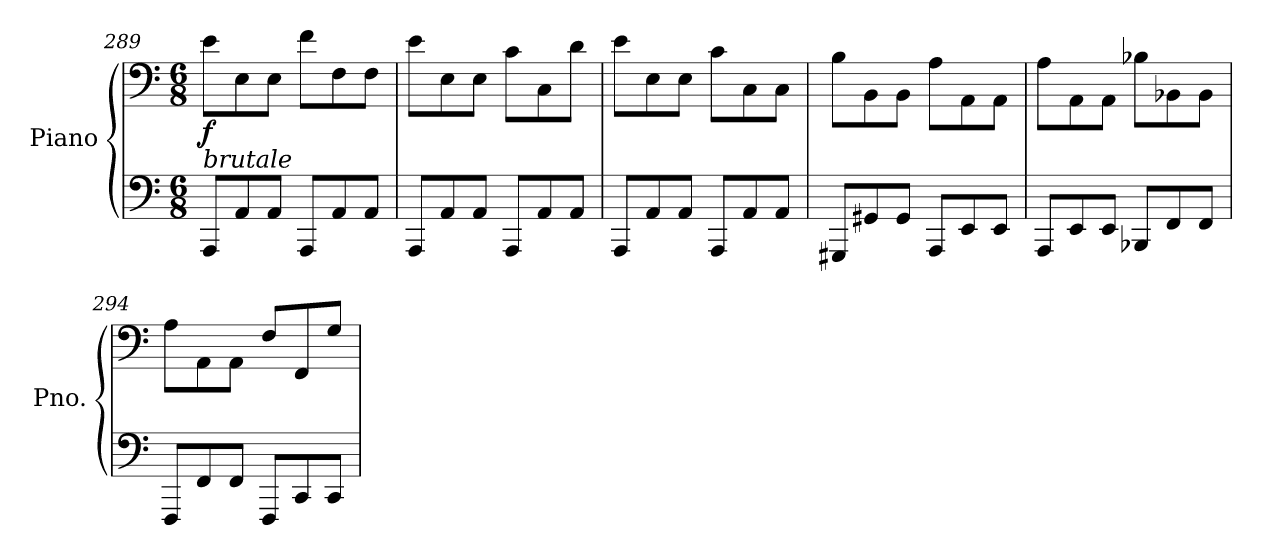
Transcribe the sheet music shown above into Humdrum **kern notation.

**kern	**kern	**dynam
*part1	*part1	*part1
*staff2	*staff1	*staff1/2
*I"Piano	*	*
*I'Pno.	*	*
*clefF4	*clefF4	*
*k[]	*k[]	*
*M6/8	*M6/8	*
=289	=289	=289
!	!LO:TX:b:i:t=brutale	!
!	!	!LO:DY:b
8AAA/L	8e\L	f
8AA/	8E\	.
8AA/J	8E\J	.
8AAA/L	8f\L	.
8AA/	8F\	.
8AA/J	8F\J	.
=290	=290	=290
8AAA/L	8e\L	.
8AA/	8E\	.
8AA/J	8E\J	.
8AAA/L	8c\L	.
8AA/	8C\	.
8AA/J	8d\J	.
=291	=291	=291
8AAA/L	8e\L	.
8AA/	8E\	.
8AA/J	8E\J	.
8AAA/L	8c\L	.
8AA/	8C\	.
8AA/J	8C\J	.
=292	=292	=292
8GGG#X/L	8B\L	.
8GG#X/	8BB\	.
8GG#/J	8BB\J	.
8AAA/L	8A\L	.
8EE/	8AA\	.
8EE/J	8AA\J	.
=293	=293	=293
8AAA/L	8A\L	.
8EE/	8AA\	.
8EE/J	8AA\J	.
8BBB-X/L	8B-X\L	.
8FF/	8BB-X\	.
8FF/J	8BB-\J	.
!!LO:LB:g=z
=294	=294	=294
8FFF/L	8A\L	.
8FF/	8AA\	.
8FF/J	8AA\J	.
8FFF/L	8F/L	.
8CC/	8FF/	.
8CC/J	8G/J	.
=	=	=
*-	*-	*-
